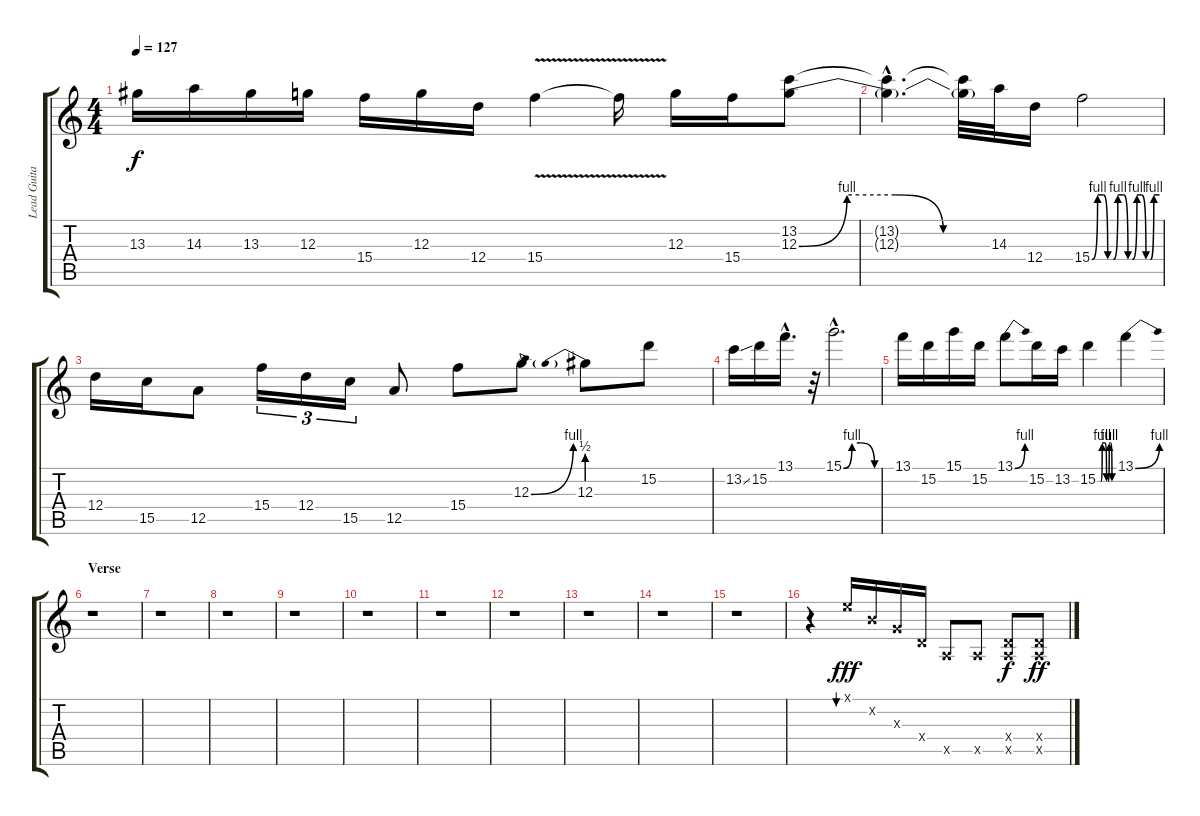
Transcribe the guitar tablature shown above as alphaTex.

\track ("Lead Guitar 2" "Lead Guita") {instrument distortionguitar}
\staff {score tabs}
\tuning (E4 B3 G3 D3 A2 E2) {hide}
\ts (4 4)
\tempo 127
\clef g2
\ks c
13.3{t}.16{dy f} 14.3.16 13.3.16 12.3.16 15.4.16 12.3.16 12.4.16 15.4{v}.4 15.4{t}.16 12.3.16 15.4.16 (13.2 12.3{be (custom 0 0 15 4 30 4 45 0 60 0)}).8 |
(13.2{hac t} 12.3{hac t}).4{d} (13.2{t} 12.3{t}).32 14.3.32 12.4.16 15.4{be (custom 0 0 5 4 10 4 14 0 19 0 23 4 28 4 32 0 36 0 40 4 44 4 48 0 52 0 55 4 60 4)}.2 |
12.4.16 15.5.16 12.5.8 15.4.16{tu (3 2)} 12.4.16{tu (3 2)} 15.5.16{tu (3 2)} 12.5.8 15.4.8 12.3{be (bend 0 0 60 4)}.8 12.3{be (prebend 0 2 60 2)}.8 15.2.8 |
13.2{ss}.16 15.2.16 13.1{hac}.16{d} r.32 15.1{be (custom 0 0 15 4 30 4 55 0 60 0) hac}.2{d} |
13.1.16 15.2.16 15.1.16 15.2.16 13.1{be (bend 0 0 60 4)}.8 15.2.16 13.2.16 15.2{be (custom 0 0 12 0 17 4 27 4 33 0 39 0 43 4 48 4 53 0 60 0)}.4 13.1{be (bend 0 0 60 4)}.4 |
\section ("" "Verse")
r.1 |
r.1 |
r.1 |
r.1 |
r.1 |
r.1 |
r.1 |
r.1 |
r.1 |
r.1 |
r.4 0.1{x}.16{bu 60 dy fff} 0.2{x}.16 0.3{x}.16 0.4{x}.16 0.5{x}.8 0.5{x}.8 (0.4{x} 0.5{x}).8{dy f} (0.4{x} 0.5{x}).8{dy ff}
